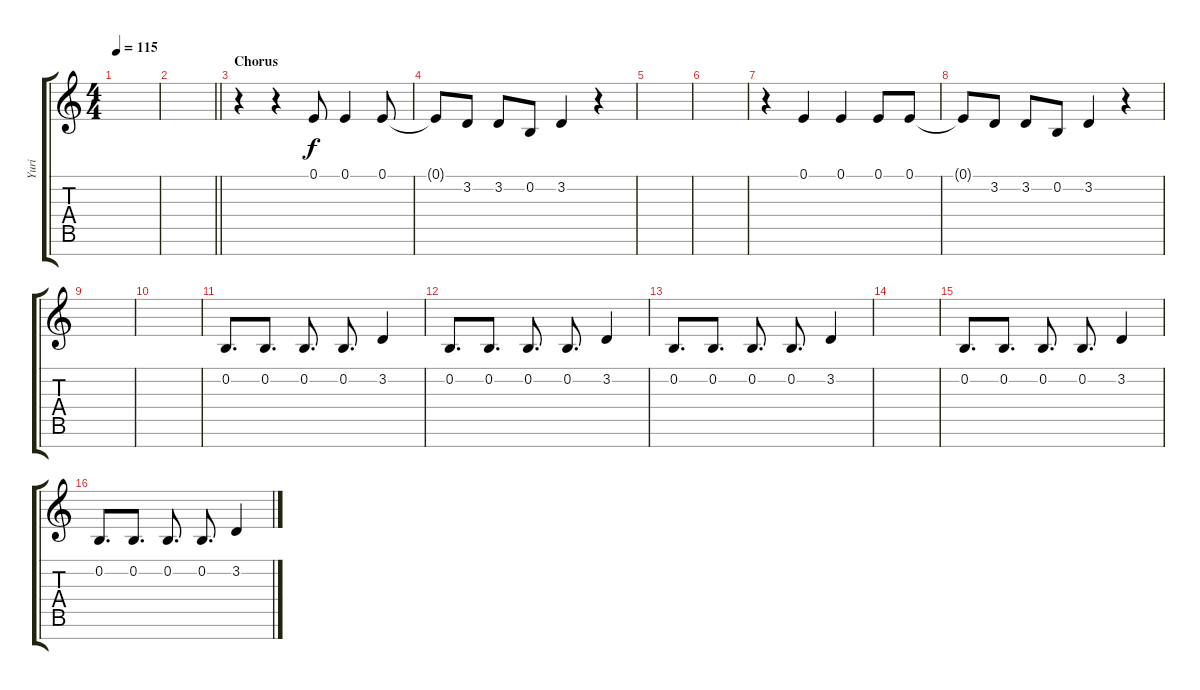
\track ("Yuri" "Yuri") {instrument clarinet}
\staff {score tabs}
\tuning (E4 B3 G3 D3 A2 E2 B1) {hide}
\ts (4 4)
\tempo 115
\clef g2
\ks c
|
\barLineRight lightlight
|
\section ("" "Chorus")
r.4 r.4 0.1.8 0.1.4 0.1.8 |
0.1{t}.8 3.2.8 3.2.8 0.2.8 3.2.4 r.4 |
|
|
r.4 0.1.4 0.1.4 0.1.8 0.1.8 |
0.1{t}.8 3.2.8 3.2.8 0.2.8 3.2.4 r.4 |
|
|
0.2.8{d} 0.2.8{d} 0.2.8{d} 0.2.8{d} 3.2.4 |
0.2.8{d} 0.2.8{d} 0.2.8{d} 0.2.8{d} 3.2.4 |
0.2.8{d} 0.2.8{d} 0.2.8{d} 0.2.8{d} 3.2.4 |
|
0.2.8{d} 0.2.8{d} 0.2.8{d} 0.2.8{d} 3.2.4 |
0.2.8{d} 0.2.8{d} 0.2.8{d} 0.2.8{d} 3.2.4
